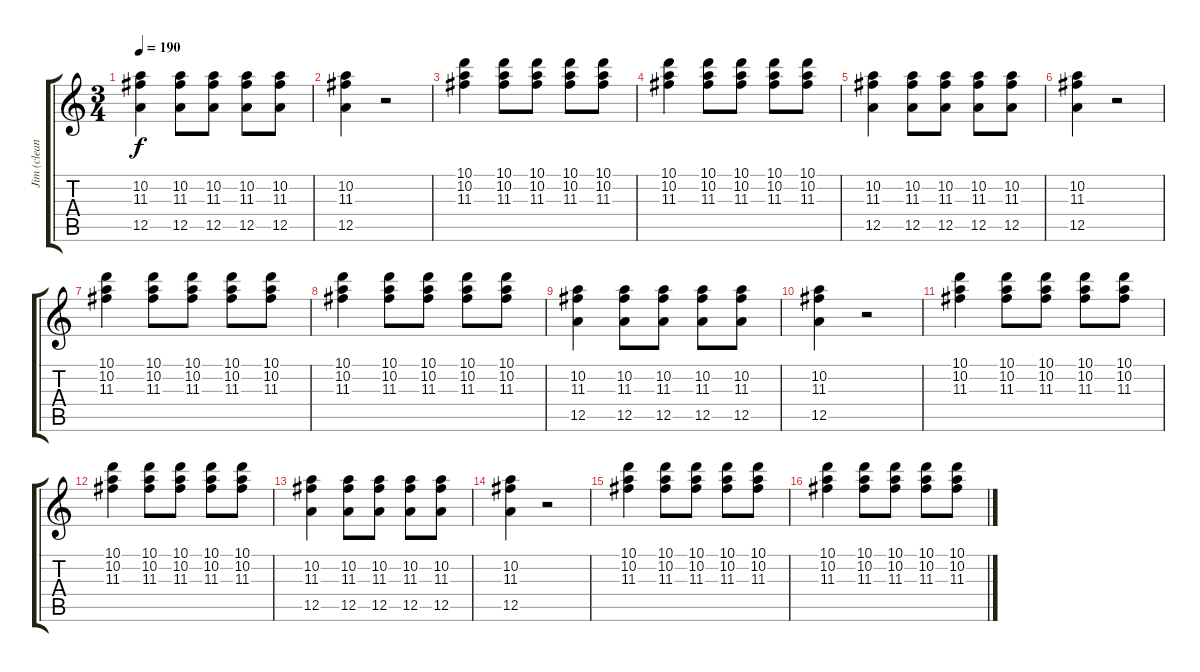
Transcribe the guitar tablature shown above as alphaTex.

\track ("Jim (clean)" "Jim (clean") {instrument electricguitarjazz}
\staff {score tabs}
\tuning (E4 B3 G3 D3 A2 E2) {hide}
\ts (3 4)
\tempo 190
\clef g2
\ks c
(10.2 11.3 12.5).4{dy f} (10.2 11.3 12.5).8 (10.2 11.3 12.5).8 (10.2 11.3 12.5).8 (10.2 11.3 12.5).8 |
(10.2 11.3 12.5).4 r.2 |
(10.1 10.2 11.3).4 (10.1 10.2 11.3).8 (10.1 10.2 11.3).8 (10.1 10.2 11.3).8 (10.1 10.2 11.3).8 |
(10.1 10.2 11.3).4 (10.1 10.2 11.3).8 (10.1 10.2 11.3).8 (10.1 10.2 11.3).8 (10.1 10.2 11.3).8 |
(10.2 11.3 12.5).4 (10.2 11.3 12.5).8 (10.2 11.3 12.5).8 (10.2 11.3 12.5).8 (10.2 11.3 12.5).8 |
(10.2 11.3 12.5).4 r.2 |
(10.1 10.2 11.3).4 (10.1 10.2 11.3).8 (10.1 10.2 11.3).8 (10.1 10.2 11.3).8 (10.1 10.2 11.3).8 |
(10.1 10.2 11.3).4 (10.1 10.2 11.3).8 (10.1 10.2 11.3).8 (10.1 10.2 11.3).8 (10.1 10.2 11.3).8 |
(10.2 11.3 12.5).4 (10.2 11.3 12.5).8 (10.2 11.3 12.5).8 (10.2 11.3 12.5).8 (10.2 11.3 12.5).8 |
(10.2 11.3 12.5).4 r.2 |
(10.1 10.2 11.3).4 (10.1 10.2 11.3).8 (10.1 10.2 11.3).8 (10.1 10.2 11.3).8 (10.1 10.2 11.3).8 |
(10.1 10.2 11.3).4 (10.1 10.2 11.3).8 (10.1 10.2 11.3).8 (10.1 10.2 11.3).8 (10.1 10.2 11.3).8 |
(10.2 11.3 12.5).4 (10.2 11.3 12.5).8 (10.2 11.3 12.5).8 (10.2 11.3 12.5).8 (10.2 11.3 12.5).8 |
(10.2 11.3 12.5).4 r.2 |
(10.1 10.2 11.3).4 (10.1 10.2 11.3).8 (10.1 10.2 11.3).8 (10.1 10.2 11.3).8 (10.1 10.2 11.3).8 |
(10.1 10.2 11.3).4 (10.1 10.2 11.3).8 (10.1 10.2 11.3).8 (10.1 10.2 11.3).8 (10.1 10.2 11.3).8
